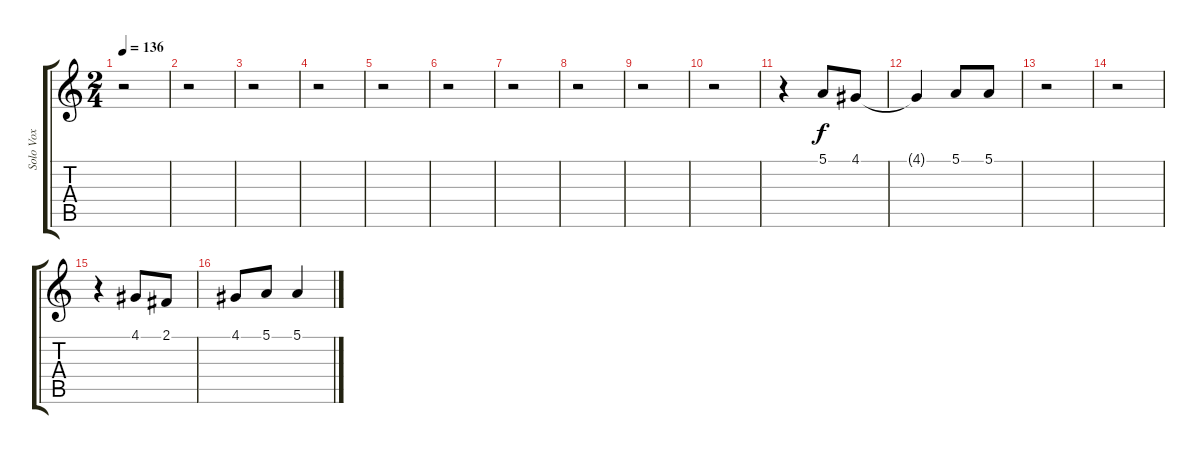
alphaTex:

\track ("Solo Vox" "Solo Vox") {instrument pad4choir}
\staff {score tabs}
\tuning (E4 B3 G3 D3 A2 E2) {hide}
\ts (2 4)
\tempo 136
\clef g2
\ks c
r.2{dy f} |
r.2 |
r.2 |
r.2 |
r.2 |
r.2 |
r.2 |
r.2 |
r.2 |
r.2 |
r.4 5.1.8 4.1.8 |
4.1{t}.4 5.1.8 5.1.8 |
r.2 |
r.2 |
r.4 4.1.8 2.1.8 |
4.1.8 5.1.8 5.1.4
